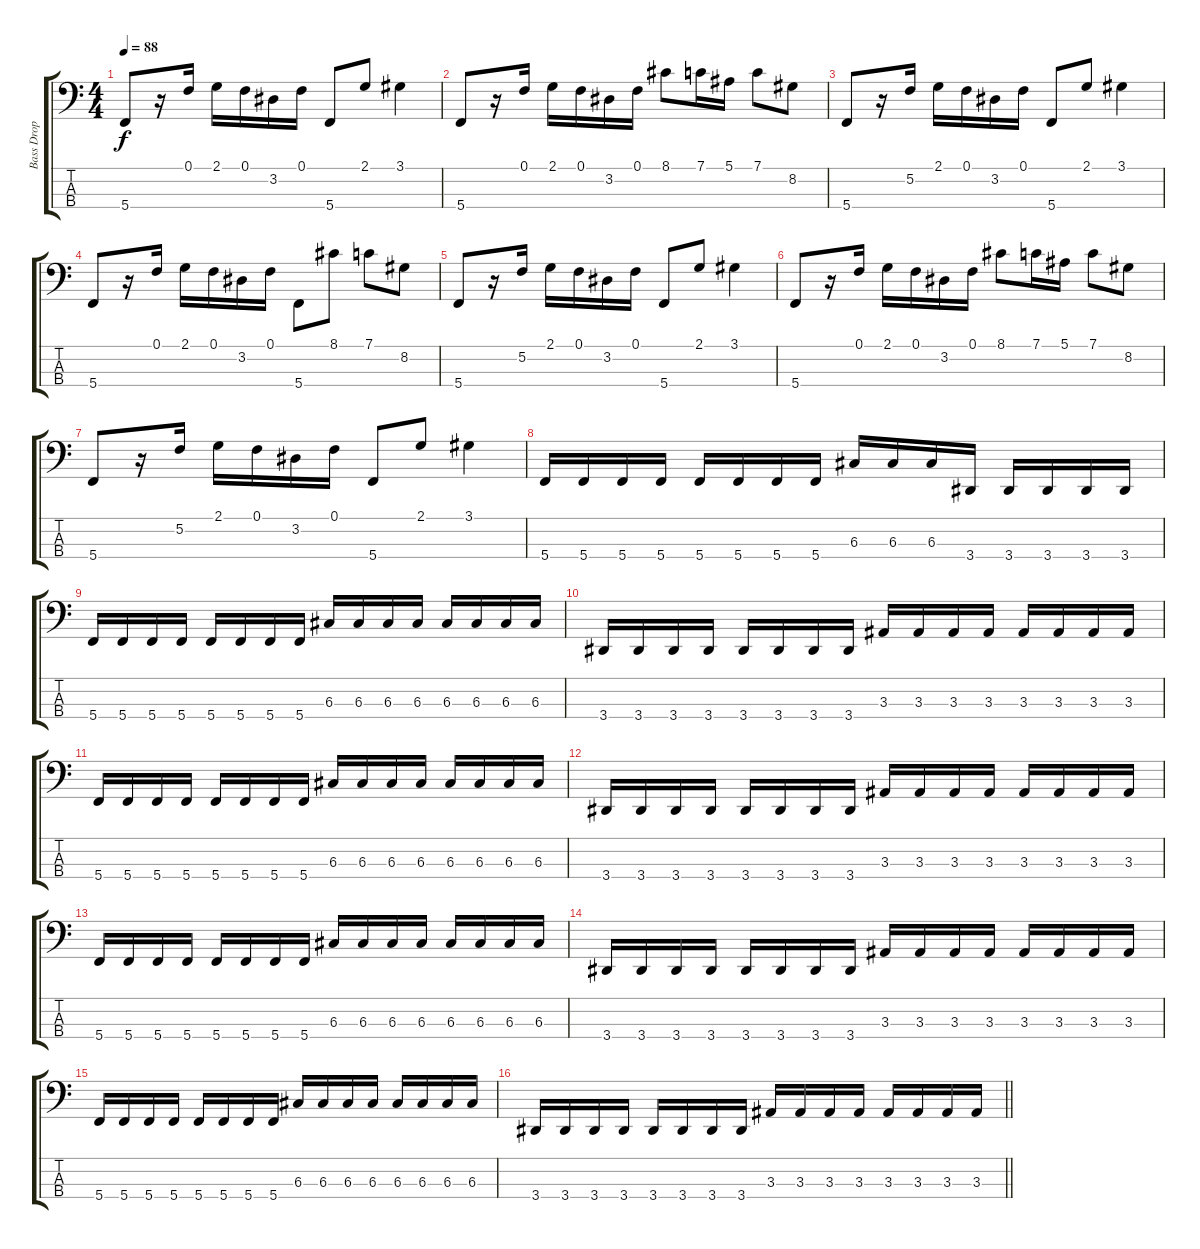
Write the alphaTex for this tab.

\track ("Bass Drop C" "Bass Drop ") {solo instrument electricbasspick}
\staff {score tabs}
\tuning (F2 C2 G1 C1) {hide}
\ts (4 4)
\tempo 88
\clef f4
\ks c
5.4.8{dy f} r.16 0.1.16 2.1.16 0.1.16 3.2.16 0.1.16 5.4.8 2.1.8 3.1.4 |
5.4.8 r.16 0.1.16 2.1.16 0.1.16 3.2.16 0.1.16 8.1.8 7.1.16 5.1.16 7.1.8 8.2.8 |
5.4.8 r.16 5.2.16 2.1.16 0.1.16 3.2.16 0.1.16 5.4.8 2.1.8 3.1.4 |
5.4.8 r.16 0.1.16 2.1.16 0.1.16 3.2.16 0.1.16 5.4.8 8.1.8 7.1.8 8.2.8 |
5.4.8 r.16 5.2.16 2.1.16 0.1.16 3.2.16 0.1.16 5.4.8 2.1.8 3.1.4 |
5.4.8 r.16 0.1.16 2.1.16 0.1.16 3.2.16 0.1.16 8.1.8 7.1.16 5.1.16 7.1.8 8.2.8 |
5.4.8 r.16 5.2.16 2.1.16 0.1.16 3.2.16 0.1.16 5.4.8 2.1.8 3.1.4 |
5.4.16 5.4.16 5.4.16 5.4.16 5.4.16 5.4.16 5.4.16 5.4.16 6.3.16 6.3.16 6.3.16 3.4.16 3.4.16 3.4.16 3.4.16 3.4.16 |
5.4.16 5.4.16 5.4.16 5.4.16 5.4.16 5.4.16 5.4.16 5.4.16 6.3.16 6.3.16 6.3.16 6.3.16 6.3.16 6.3.16 6.3.16 6.3.16 |
3.4.16 3.4.16 3.4.16 3.4.16 3.4.16 3.4.16 3.4.16 3.4.16 3.3.16 3.3.16 3.3.16 3.3.16 3.3.16 3.3.16 3.3.16 3.3.16 |
5.4.16 5.4.16 5.4.16 5.4.16 5.4.16 5.4.16 5.4.16 5.4.16 6.3.16 6.3.16 6.3.16 6.3.16 6.3.16 6.3.16 6.3.16 6.3.16 |
3.4.16 3.4.16 3.4.16 3.4.16 3.4.16 3.4.16 3.4.16 3.4.16 3.3.16 3.3.16 3.3.16 3.3.16 3.3.16 3.3.16 3.3.16 3.3.16 |
5.4.16 5.4.16 5.4.16 5.4.16 5.4.16 5.4.16 5.4.16 5.4.16 6.3.16 6.3.16 6.3.16 6.3.16 6.3.16 6.3.16 6.3.16 6.3.16 |
3.4.16 3.4.16 3.4.16 3.4.16 3.4.16 3.4.16 3.4.16 3.4.16 3.3.16 3.3.16 3.3.16 3.3.16 3.3.16 3.3.16 3.3.16 3.3.16 |
5.4.16 5.4.16 5.4.16 5.4.16 5.4.16 5.4.16 5.4.16 5.4.16 6.3.16 6.3.16 6.3.16 6.3.16 6.3.16 6.3.16 6.3.16 6.3.16 |
\barLineRight lightlight
3.4.16 3.4.16 3.4.16 3.4.16 3.4.16 3.4.16 3.4.16 3.4.16 3.3.16 3.3.16 3.3.16 3.3.16 3.3.16 3.3.16 3.3.16 3.3.16
